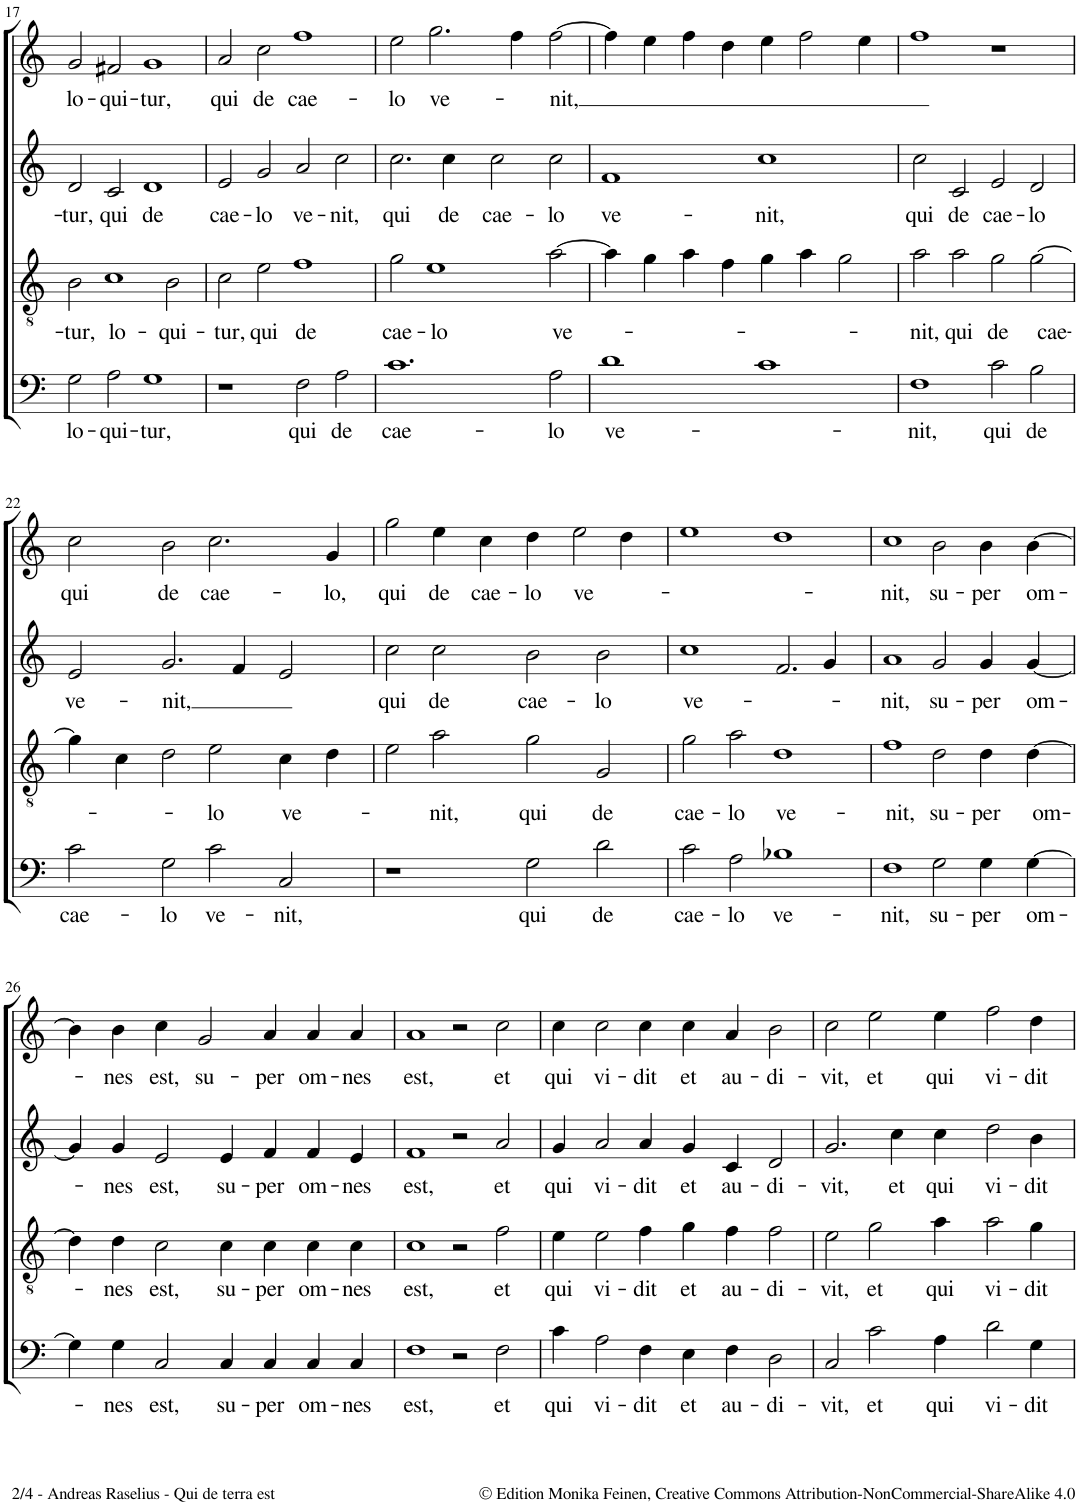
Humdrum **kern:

**kern	**text	**kern	**text	**kern	**text	**kern	**text
*part4	*part4	*part3	*part3	*part2	*part2	*part1	*part1
*staff4	*staff4	*staff3	*staff3	*staff2	*staff2	*staff1	*staff1
*I"Bassus	*	*I"Tenor	*	*I"Altus	*	*I"Cantus	*
!!LO:PB:g=z
*clefF4	*	*clefGv2	*	*clefG2	*	*clefG2	*
*k[]	*	*k[]	*	*k[]	*	*k[]	*
*M4/2	*	*M4/2	*	*M4/2	*	*M4/2	*
*met(c|)	*	*met(c|)	*	*met(c|)	*	*met(c|)	*
=17	=17	=17	=17	=17	=17	=17	=17
!	!LO:LY:b	!	!LO:LY:b	!	!LO:LY:b	!	!LO:LY:b
2G\	lo-	2B\	-tur,	2d/	-tur,	2g/	lo-
!	!LO:LY:b	!	!LO:LY:b	!	!LO:LY:b	!	!LO:LY:b
2A\	-qui-	1c	lo-	2c/	qui	2f#X/	-qui-
!	!LO:LY:b	!	!	!	!LO:LY:b	!	!LO:LY:b
1G	-tur,	.	.	1d	de	1g	-tur,
!	!	!	!LO:LY:b	!	!	!	!
.	.	2B\	-qui-	.	.	.	.
=18	=18	=18	=18	=18	=18	=18	=18
!	!	!	!LO:LY:b	!	!LO:LY:b	!	!LO:LY:b
1r	.	2c\	-tur,	2e/	cae-	2a/	qui
!	!	!	!LO:LY:b	!	!LO:LY:b	!	!LO:LY:b
.	.	2e\	qui	2g/	-lo	2cc\	de
!	!LO:LY:b	!	!LO:LY:b	!	!LO:LY:b	!	!LO:LY:b
2F\	qui	1f	de	2a/	ve-	1ff	cae-
!	!LO:LY:b	!	!	!	!LO:LY:b	!	!
2A\	de	.	.	2cc\	-nit,	.	.
=19	=19	=19	=19	=19	=19	=19	=19
!	!LO:LY:b	!	!LO:LY:b	!	!LO:LY:b	!	!LO:LY:b
1.c	cae-	2g\	cae-	2.cc\	qui	2ee\	-lo
!	!	!	!LO:LY:b	!	!	!	!LO:LY:b
.	.	1e	-lo	.	.	2.gg\	ve-
!	!	!	!	!	!LO:LY:b	!	!
.	.	.	.	4cc\	de	.	.
!	!	!	!	!	!LO:LY:b	!	!
.	.	.	.	2cc\	cae-	.	.
.	.	.	.	.	.	4ff\	.
!	!LO:LY:b	!	!LO:LY:b	!	!LO:LY:b	!	!LO:LY:b
2A\	-lo	[2a\	ve-	2cc\	-lo	[2ff\	-nit,
=20	=20	=20	=20	=20	=20	=20	=20
!	!LO:LY:b	!	!	!	!LO:LY:b	!	!
1d	ve-	4a\]	.	1f	ve-	4ff\]	.
.	.	4g\	.	.	.	4ee\	.
.	.	4a\	.	.	.	4ff\	.
.	.	4f\	.	.	.	4dd\	.
!	!	!	!	!	!LO:LY:b	!	!
1c	.	4g\	.	1cc	-nit,	4ee\	.
.	.	4a\	.	.	.	2ff\	.
.	.	2g\	.	.	.	.	.
.	.	.	.	.	.	4ee\	.
=21	=21	=21	=21	=21	=21	=21	=21
!	!LO:LY:b	!	!LO:LY:b	!	!LO:LY:b	!	!
1F	-nit,	2a\	-nit,	2cc\	qui	1ff	.
!	!	!	!LO:LY:b	!	!LO:LY:b	!	!
.	.	2a\	qui	2c/	de	.	.
!	!LO:LY:b	!	!LO:LY:b	!	!LO:LY:b	!	!
2c\	qui	2g\	de	2e/	cae-	1r	.
!	!LO:LY:b	!	!LO:LY:b	!	!LO:LY:b	!	!
2B\	de	[2g\	cae-	2d/	-lo	.	.
!!LO:LB:g=z
=22	=22	=22	=22	=22	=22	=22	=22
!	!LO:LY:b	!	!	!	!LO:LY:b	!	!LO:LY:b
2c\	cae-	4g\]	.	2e/	ve-	2cc\	qui
.	.	4c\	.	.	.	.	.
!	!LO:LY:b	!	!	!	!LO:LY:b	!	!LO:LY:b
2G\	-lo	2d\	.	2.g/	-nit,	2b\	de
!	!LO:LY:b	!	!LO:LY:b	!	!	!	!LO:LY:b
2c\	ve-	2e\	-lo	.	.	2.cc\	cae-
.	.	.	.	4f/	.	.	.
!	!LO:LY:b	!	!LO:LY:b	!	!	!	!
2C/	-nit,	4c\	ve-	2e/	.	.	.
!	!	!	!	!	!	!	!LO:LY:b
.	.	4d\	.	.	.	4g/	-lo,
=23	=23	=23	=23	=23	=23	=23	=23
!	!	!	!	!	!LO:LY:b	!	!LO:LY:b
1r	.	2e\	.	2cc\	qui	2gg\	qui
!	!	!	!LO:LY:b	!	!LO:LY:b	!	!LO:LY:b
.	.	2a\	-nit,	2cc\	de	4ee\	de
!	!	!	!	!	!	!	!LO:LY:b
.	.	.	.	.	.	4cc\	cae-
!	!LO:LY:b	!	!LO:LY:b	!	!LO:LY:b	!	!LO:LY:b
2G\	qui	2g\	qui	2b\	cae-	4dd\	-lo
!	!	!	!	!	!	!	!LO:LY:b
.	.	.	.	.	.	2ee\	ve-
!	!LO:LY:b	!	!LO:LY:b	!	!LO:LY:b	!	!
2d\	de	2G/	de	2b\	-lo	.	.
.	.	.	.	.	.	4dd\	.
=24	=24	=24	=24	=24	=24	=24	=24
!	!LO:LY:b	!	!LO:LY:b	!	!LO:LY:b	!	!
2c\	cae-	2g\	cae-	1cc	ve-	1ee	.
!	!LO:LY:b	!	!LO:LY:b	!	!	!	!
2A\	-lo	2a\	-lo	.	.	.	.
!	!LO:LY:b	!	!LO:LY:b	!	!	!	!
1B-X	ve-	1d	ve-	2.f/	.	1dd	.
.	.	.	.	4g/	.	.	.
=25	=25	=25	=25	=25	=25	=25	=25
!	!LO:LY:b	!	!LO:LY:b	!	!LO:LY:b	!	!LO:LY:b
1F	-nit,	1f	-nit,	1a	-nit,	1cc	-nit,
!	!LO:LY:b	!	!LO:LY:b	!	!LO:LY:b	!	!LO:LY:b
2G\	su-	2d\	su-	2g/	su-	2b\	su-
!	!LO:LY:b	!	!LO:LY:b	!	!LO:LY:b	!	!LO:LY:b
4G\	-per	4d\	-per	4g/	-per	4b\	-per
!	!LO:LY:b	!	!LO:LY:b	!	!LO:LY:b	!	!LO:LY:b
[4G\	om-	[4d\	om-	[4g/	om-	[4b\	om-
!!LO:LB:g=z
=26	=26	=26	=26	=26	=26	=26	=26
4G\]	.	4d\]	.	4g/]	.	4b\]	.
!	!LO:LY:b	!	!LO:LY:b	!	!LO:LY:b	!	!LO:LY:b
4G\	-nes	4d\	-nes	4g/	-nes	4b\	-nes
!	!LO:LY:b	!	!LO:LY:b	!	!LO:LY:b	!	!LO:LY:b
2C/	est,	2c\	est,	2e/	est,	4cc\	est,
!	!	!	!	!	!	!	!LO:LY:b
.	.	.	.	.	.	2g/	su-
!	!LO:LY:b	!	!LO:LY:b	!	!LO:LY:b	!	!
4C/	su-	4c\	su-	4e/	su-	.	.
!	!LO:LY:b	!	!LO:LY:b	!	!LO:LY:b	!	!LO:LY:b
4C/	-per	4c\	-per	4f/	-per	4a/	-per
!	!LO:LY:b	!	!LO:LY:b	!	!LO:LY:b	!	!LO:LY:b
4C/	om-	4c\	om-	4f/	om-	4a/	om-
!	!LO:LY:b	!	!LO:LY:b	!	!LO:LY:b	!	!LO:LY:b
4C/	-nes	4c\	-nes	4e/	-nes	4a/	-nes
=27	=27	=27	=27	=27	=27	=27	=27
!	!LO:LY:b	!	!LO:LY:b	!	!LO:LY:b	!	!LO:LY:b
1F	est,	1c	est,	1f	est,	1a	est,
2r	.	2r	.	2r	.	2r	.
!	!LO:LY:b	!	!LO:LY:b	!	!LO:LY:b	!	!LO:LY:b
2F\	et	2f\	et	2a/	et	2cc\	et
=28	=28	=28	=28	=28	=28	=28	=28
!	!LO:LY:b	!	!LO:LY:b	!	!LO:LY:b	!	!LO:LY:b
4c\	qui	4e\	qui	4g/	qui	4cc\	qui
!	!LO:LY:b	!	!LO:LY:b	!	!LO:LY:b	!	!LO:LY:b
2A\	vi-	2e\	vi-	2a/	vi-	2cc\	vi-
!	!LO:LY:b	!	!LO:LY:b	!	!LO:LY:b	!	!LO:LY:b
4F\	-dit	4f\	-dit	4a/	-dit	4cc\	-dit
!	!LO:LY:b	!	!LO:LY:b	!	!LO:LY:b	!	!LO:LY:b
4E\	et	4g\	et	4g/	et	4cc\	et
!	!LO:LY:b	!	!LO:LY:b	!	!LO:LY:b	!	!LO:LY:b
4F\	au-	4f\	au-	4c/	au-	4a/	au-
!	!LO:LY:b	!	!LO:LY:b	!	!LO:LY:b	!	!LO:LY:b
2D\	-di-	2f\	-di-	2d/	-di-	2b\	-di-
=29	=29	=29	=29	=29	=29	=29	=29
!	!LO:LY:b	!	!LO:LY:b	!	!LO:LY:b	!	!LO:LY:b
2C/	-vit,	2e\	-vit,	2.g/	-vit,	2cc\	-vit,
!	!LO:LY:b	!	!LO:LY:b	!	!	!	!LO:LY:b
2c\	et	2g\	et	.	.	2ee\	et
!	!	!	!	!	!LO:LY:b	!	!
.	.	.	.	4cc\	et	.	.
!	!LO:LY:b	!	!LO:LY:b	!	!LO:LY:b	!	!LO:LY:b
4A\	qui	4a\	qui	4cc\	qui	4ee\	qui
!	!LO:LY:b	!	!LO:LY:b	!	!LO:LY:b	!	!LO:LY:b
2d\	vi-	2a\	vi-	2dd\	vi-	2ff\	vi-
!	!LO:LY:b	!	!LO:LY:b	!	!LO:LY:b	!	!LO:LY:b
4G\	-dit	4g\	-dit	4b\	-dit	4dd\	-dit
=	=	=	=	=	=	=	=
*-	*-	*-	*-	*-	*-	*-	*-
